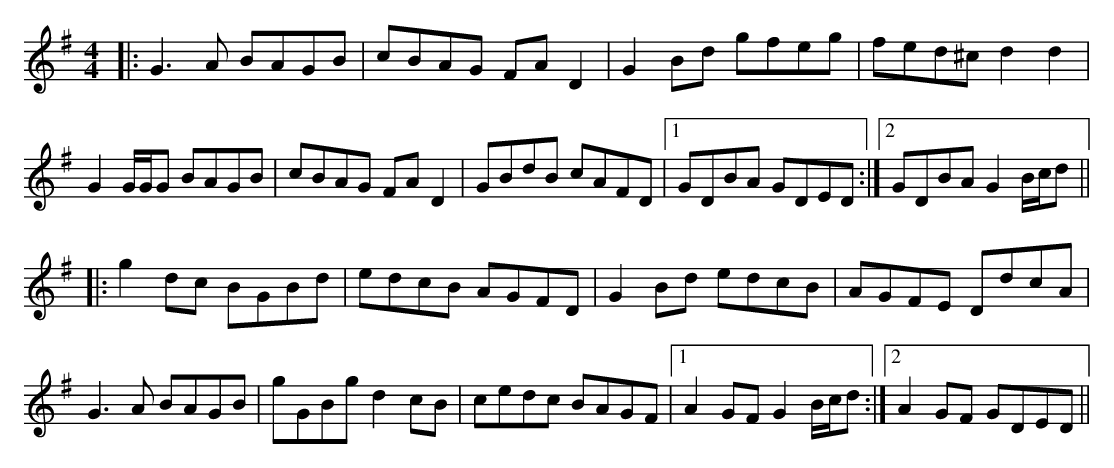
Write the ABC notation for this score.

X:1
M:4/4
K:G
|:G3 A BAGB|cBAG FAD2| G2 Bd gfeg|fed^cd2d2|
G2 G/G/G BAGB|cBAG FAD2|GBdB cAFD|1 GDBA GDED:|2 GDBA G2 B/c/d||
|:g2 dc BGBd|edcB AGFD| G2 Bd edcB|AGFE DdcA|
G3 A BAGB|gGBgd2 cB|cedc BAGF|1 A2 GF G2 B/c/d:|2 A2 GF GDED||
